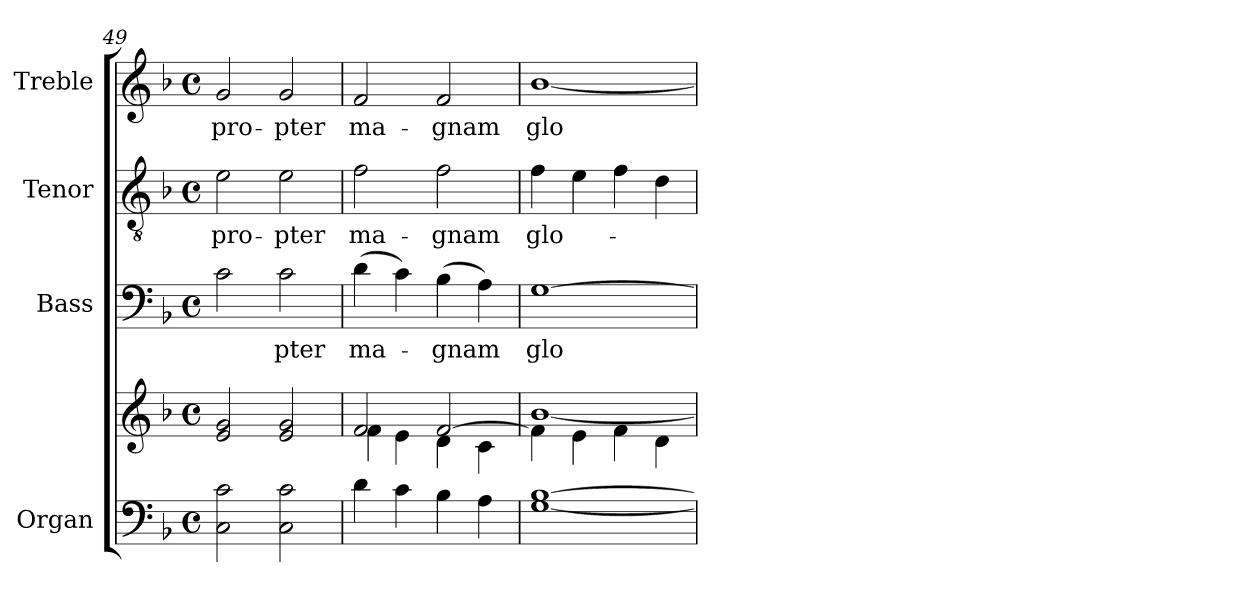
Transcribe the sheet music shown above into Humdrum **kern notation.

**kern	**kern	**kern	**text	**kern	**text	**kern	**text
*part4	*part4	*part3	*part3	*part2	*part2	*part1	*part1
*staff5	*staff4	*staff3	*staff3	*staff2	*staff2	*staff1	*staff1
*I"Organ	*	*I"Bass	*	*I"Tenor	*	*I"Treble	*
*I'Organ	*	*I'Bass	*	*I'Tenor	*	*I'Treble	*
*clefF4	*clefG2	*clefF4	*	*clefGv2	*	*clefG2	*
*k[b-]	*k[b-]	*k[b-]	*	*k[b-]	*	*k[b-]	*
*F:	*F:	*F:	*	*F:	*	*F:	*
*M4/4	*M4/4	*M4/4	*	*M4/4	*	*M4/4	*
*met(c)	*met(c)	*met(c)	*	*met(c)	*	*met(c)	*
=49	=49	=49	=49	=49	=49	=49	=49
*	*^	*	*	*	*	*	*
!	!	!	!	!	!	!LO:LY:b	!	!LO:LY:b
2C 2c	2e/ 2g/	1ryy	2c	.	2e	pro-	2g	pro-
!	!	!	!	!LO:LY:b	!	!LO:LY:b	!	!LO:LY:b
2C 2c	2e/ 2g/	.	2c	pter	2e	-pter	2g	-pter
=50	=50	=50	=50	=50	=50	=50	=50	=50
!	!	!	!	!LO:LY:b	!	!LO:LY:b	!	!LO:LY:b
4d	2f/	4f\	(>4d	ma-	2f	ma-	2f	ma-
4c	.	4e\	4c)	.	.	.	.	.
!	!	!	!	!LO:LY:b	!	!LO:LY:b	!	!LO:LY:b
4B-	[2f/	4d\	(>4B-	gnam	2f	-gnam	2f	-gnam
4A	.	4c\	4A)	.	.	.	.	.
=51	=51	=51	=51	=51	=51	=51	=51	=51
!	!	!	!	!LO:LY:b	!	!LO:LY:b	!	!LO:LY:b
[1G [1B-	4f\]	[1b-/	[1G	glo-	4f	glo-	[1b-/	glo-
.	4e\	.	.	.	4e	.	.	.
.	4f\	.	.	.	4f	.	.	.
.	4d\	.	.	.	4d	.	.	.
*	*v	*v	*	*	*	*	*	*
=	=	=	=	=	=	=	=
*-	*-	*-	*-	*-	*-	*-	*-
